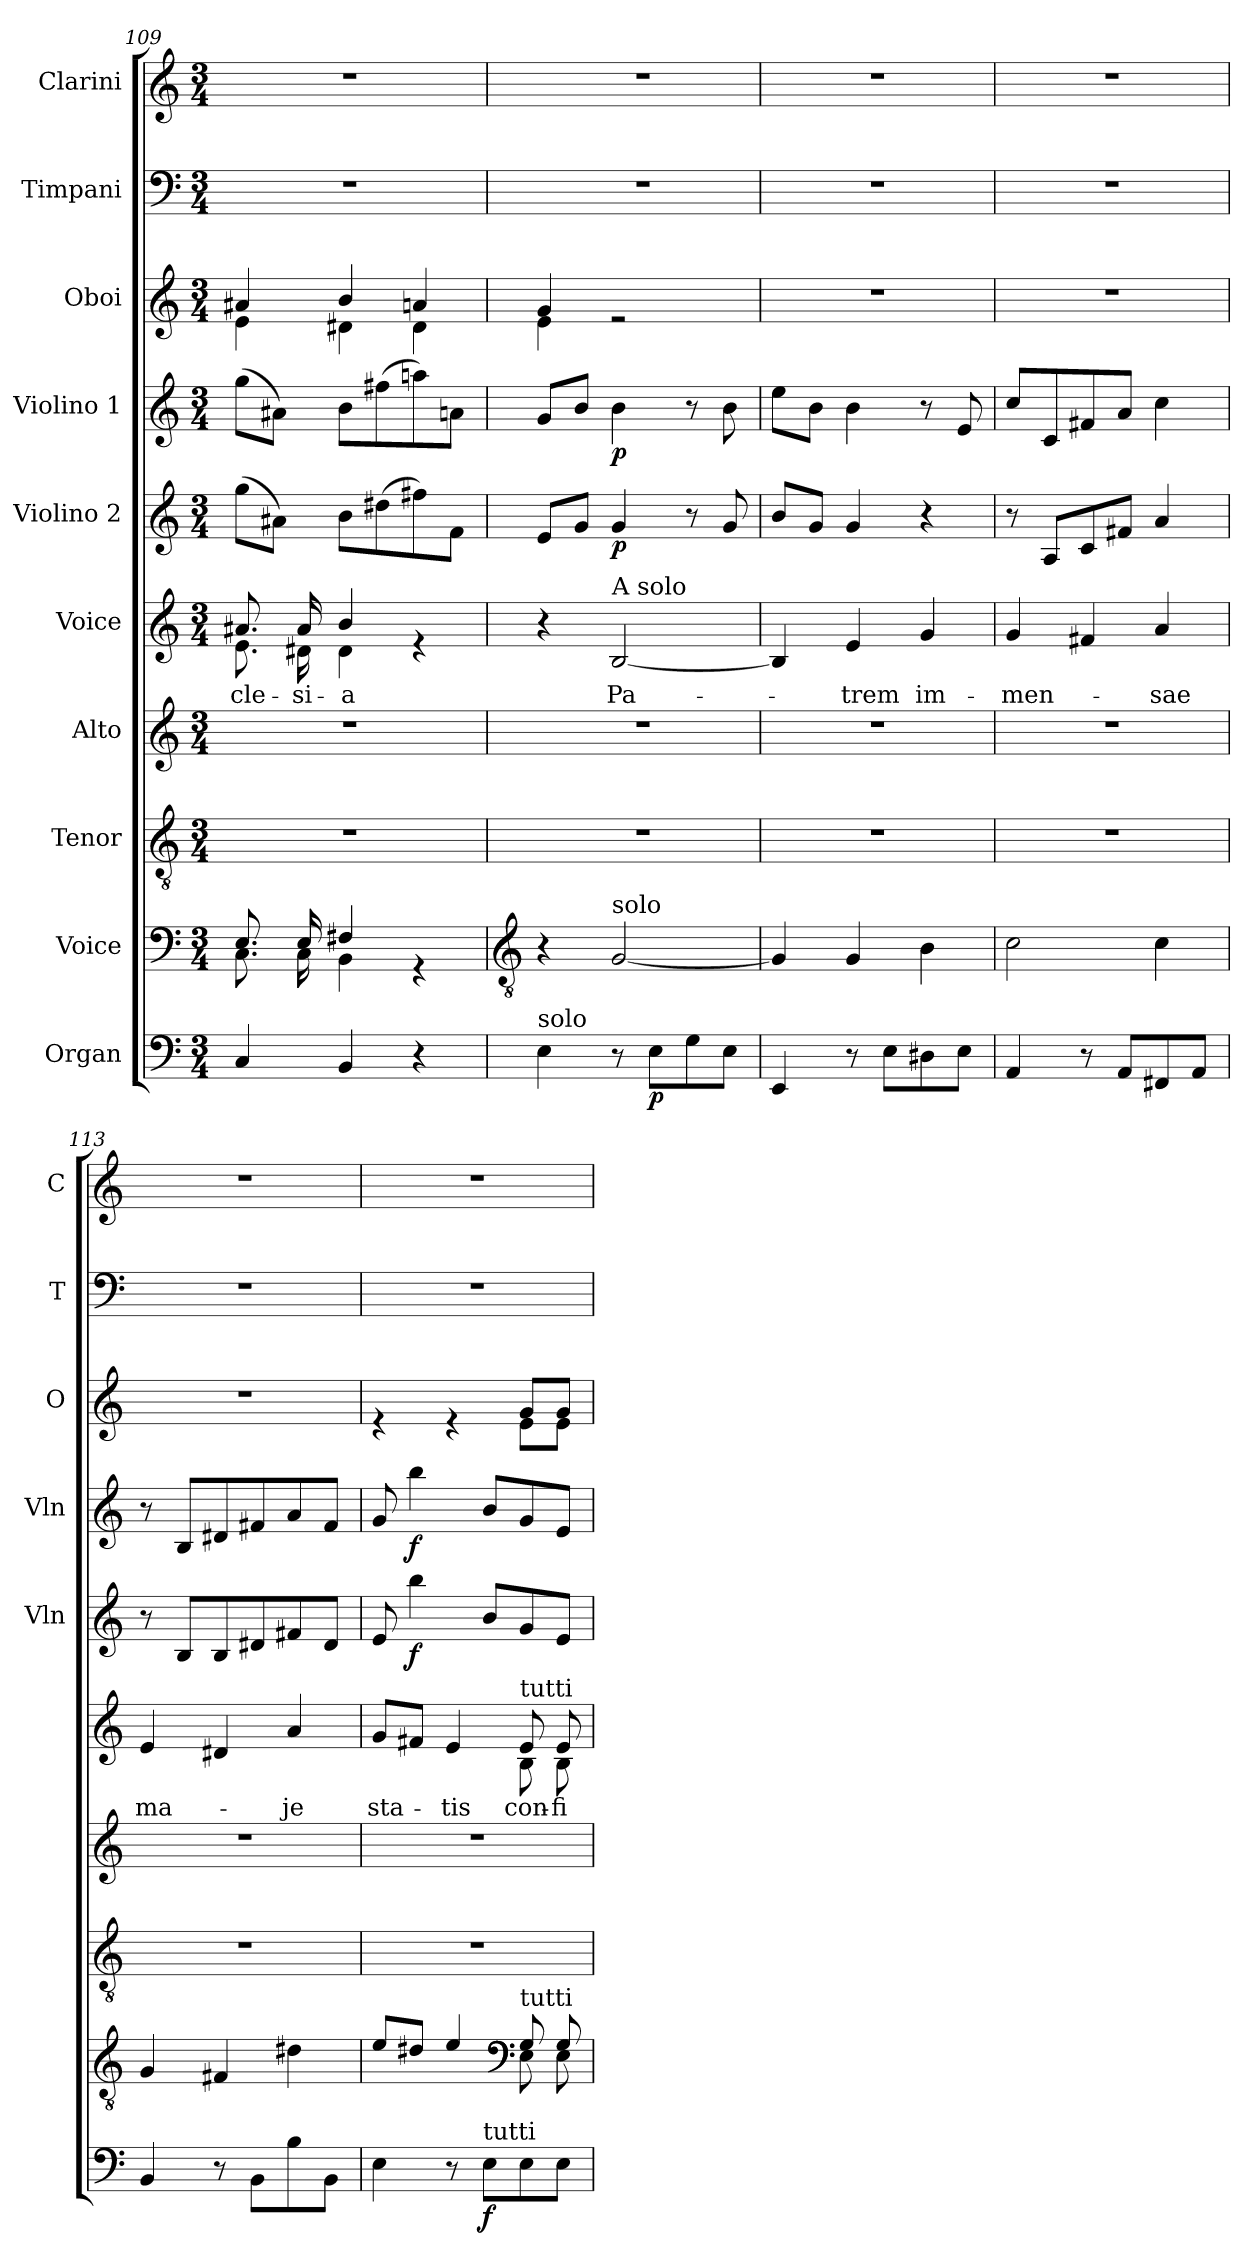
**kern	**dynam	**kern	**kern	**kern	**kern	**text	**kern	**dynam	**kern	**dynam	**kern	**kern	**kern
*part10	*part10	*part9	*part8	*part7	*part6	*part6	*part5	*part5	*part4	*part4	*part3	*part2	*part1
*staff10	*staff10	*staff9	*staff8	*staff7	*staff6	*staff6	*staff5	*staff5	*staff4	*staff4	*staff3	*staff2	*staff1
*I"Organ	*	*I"Voice	*I"Tenor	*I"Alto	*I"Voice	*	*I"Violino 2	*	*I"Violino 1	*	*I"Oboi	*I"Timpani	*I"Clarini
*	*	*	*	*	*	*	*I'Vln	*	*I'Vln	*	*I'O	*I'T	*I'C
*clefF4	*	*clefF4	*clefGv2	*clefG2	*clefG2	*	*clefG2	*	*clefG2	*	*clefG2	*clefF4	*clefG2
*k[]	*	*k[]	*k[]	*k[]	*k[]	*	*k[]	*	*k[]	*	*k[]	*k[]	*k[]
*M3/4	*	*M3/4	*M3/4	*M3/4	*M3/4	*	*M3/4	*	*M3/4	*	*M3/4	*M3/4	*M3/4
=109	=109	=109	=109	=109	=109	=109	=109	=109	=109	=109	=109	=109	=109
*	*	*^	*	*	*^	*	*	*	*	*	*	*	*
!	!	!	!	!	!	!	!	!LO:LY:b	!	!	!	!	!	!	!
*	*	*	*	*	*	*	*	*	*	*	*	*	*^	*	*
4C/	.	8.E/	8.C\	2.r	2.r	8.a#X/	8.e\	-cle-	(8gg\L	.	(8gg\L	.	4a#X/	4e\	2.r	2.r
.	.	.	.	.	.	.	.	.	8a#X\J)	.	8a#X\J)	.	.	.	.	.
!	!	!	!	!	!	!	!	!LO:LY:b	!	!	!	!	!	!	!	!
.	.	16E/	16C\	.	.	16a#/	16d#X\	-si-	.	.	.	.	.	.	.	.
!	!	!	!	!	!	!	!	!LO:LY:b	!	!	!	!	!	!	!	!
4BB/	.	4F#X/	4BB\	.	.	4b/	4d#\	-a	8b\L	.	8b\L	.	4b/	4d#X\	.	.
.	.	.	.	.	.	.	.	.	(8dd#X\	.	(8ff#X\	.	.	.	.	.
4r	.	4rGG	4ryy	.	.	4re	4ryy	.	8ff#X\)	.	8aani\)	.	4an/	4d#\	.	.
.	.	.	.	.	.	.	.	.	8f\J	.	8an\J	.	.	.	.	.
*	*	*v	*v	*	*	*v	*v	*	*	*	*	*	*	*	*	*
=110	=110	=110	=110	=110	=110	=110	=110	=110	=110	=110	=110	=110	=110	=110
*	*	*clefGv2	*	*	*	*	*	*	*	*	*	*	*	*
!LO:TX:a:t=solo	!	!	!	!	!	!	!	!	!	!	!	!	!	!
4E\	.	4r	2.r	2.r	4r	.	8e/L	.	8g/L	.	4g/	4e\	2.r	2.r
.	.	.	.	.	.	.	8g/J	.	8b/J	.	.	.	.	.
!	!	!	!	!	!LO:TX:a:t=A solo	!	!	!	!	!	!	!	!	!
!	!	!LO:TX:a:t=solo	!	!	!	!	!	!	!	!	!	!	!	!
!	!	!	!	!	!	!LO:LY:b	!	!LO:DY:b	!	!LO:DY:b	!	!	!	!
8r	.	[2G/	.	.	[2B/	Pa-	4g/	p	4b\	p	2re	2ryy	.	.
!	!LO:DY:b	!	!	!	!	!	!	!	!	!	!	!	!	!
8E\L	p	.	.	.	.	.	.	.	.	.	.	.	.	.
8G\	.	.	.	.	.	.	8r	.	8r	.	.	.	.	.
8E\J	.	.	.	.	.	.	8g/	.	8b\	.	.	.	.	.
*	*	*	*	*	*	*	*	*	*	*	*v	*v	*	*
!!LO:LB:g=z
=111	=111	=111	=111	=111	=111	=111	=111	=111	=111	=111	=111	=111	=111
4EE/	.	4G/]	2.r	2.r	4B/]	.	8b/L	.	8ee\L	.	2.r	2.r	2.r
.	.	.	.	.	.	.	8g/J	.	8b\J	.	.	.	.
!	!	!	!	!	!	!LO:LY:b	!	!	!	!	!	!	!
8r	.	4G/	.	.	4e/	-trem	4g/	.	4b\	.	.	.	.
8E\L	.	.	.	.	.	.	.	.	.	.	.	.	.
!	!	!	!	!	!	!LO:LY:b	!	!	!	!	!	!	!
8D#X\	.	4B\	.	.	4g/	im-	4r	.	8r	.	.	.	.
8E\J	.	.	.	.	.	.	.	.	8e/	.	.	.	.
=112	=112	=112	=112	=112	=112	=112	=112	=112	=112	=112	=112	=112	=112
!	!	!	!	!	!	!LO:LY:b	!	!	!	!	!	!	!
4AA/	.	2c\	2.r	2.r	4g/	-men-	8r	.	8cc/L	.	2.r	2.r	2.r
.	.	.	.	.	.	.	8A/L	.	8c/	.	.	.	.
8r	.	.	.	.	4f#X/	.	8c/	.	8f#X/	.	.	.	.
8AA/L	.	.	.	.	.	.	8f#X/J	.	8a/J	.	.	.	.
!	!	!	!	!	!	!LO:LY:b	!	!	!	!	!	!	!
8FF#X/	.	4c\	.	.	4a/	-sae	4a/	.	4cc\	.	.	.	.
8AA/J	.	.	.	.	.	.	.	.	.	.	.	.	.
=113	=113	=113	=113	=113	=113	=113	=113	=113	=113	=113	=113	=113	=113
!	!	!	!	!	!	!LO:LY:b	!	!	!	!	!	!	!
4BB/	.	4G/	2.r	2.r	4e/	ma-	8r	.	8r	.	2.r	2.r	2.r
.	.	.	.	.	.	.	8B/L	.	8B/L	.	.	.	.
8r	.	4F#X/	.	.	4d#X/	.	8B/	.	8d#X/	.	.	.	.
8BB\L	.	.	.	.	.	.	8d#X/	.	8f#X/	.	.	.	.
!	!	!	!	!	!	!LO:LY:b	!	!	!	!	!	!	!
8B\	.	4d#X\	.	.	4a/	-je	8f#X/	.	8a/	.	.	.	.
8BB\J	.	.	.	.	.	.	8d#/J	.	8f#/J	.	.	.	.
=114	=114	=114	=114	=114	=114	=114	=114	=114	=114	=114	=114	=114	=114
*	*	*^	*	*	*^	*	*	*	*	*	*	*	*
!	!	!	!	!	!	!	!	!LO:LY:b	!	!	!	!	!	!	!
*	*	*	*	*	*	*	*	*	*	*	*	*	*^	*	*
4E\	.	8e/L	2ryy	2.r	2.r	2ryy	8g/L	sta-	8e/	.	8g/	.	4re	2ryy	2.r	2.r
!	!	!	!	!	!	!	!	!	!	!LO:DY:b	!	!LO:DY:b	!	!	!	!
.	.	8d#X/J	.	.	.	.	8f#X/J	.	4bb\	f	4bb\	f	.	.	.	.
!	!	!	!	!	!	!	!	!LO:LY:b	!	!	!	!	!	!	!	!
8r	.	4e/	.	.	.	.	4e/	-tis	.	.	.	.	4re	.	.	.
!LO:TX:a:t=tutti	!	!	!	!	!	!	!	!	!	!	!	!	!	!	!	!
!	!LO:DY:b	!	!	!	!	!	!	!	!	!	!	!	!	!	!	!
8E\L	f	.	.	.	.	.	.	.	8b/L	.	8b/L	.	.	.	.	.
*	*	*clefF4	*	*	*	*	*	*	*	*	*	*	*	*	*	*
!	!	!	!	!	!	!LO:TX:a:t=tutti	!	!	!	!	!	!	!	!	!	!
!	!	!LO:TX:a:t=tutti	!	!	!	!	!	!	!	!	!	!	!	!	!	!
!	!	!	!	!	!	!	!	!LO:LY:b	!	!	!	!	!	!	!	!
8E\	.	8G/	8E\	.	.	8e/	8B\	con-	8g/	.	8g/	.	8g/L	8e\L	.	.
!	!	!	!	!	!	!	!	!LO:LY:b	!	!	!	!	!	!	!	!
8E\J	.	8G/	8E\	.	.	8e/	8B\	-fi-	8e/J	.	8e/J	.	8g/J	8e\J	.	.
*	*	*v	*v	*	*	*v	*v	*	*	*	*	*	*v	*v	*	*
=	=	=	=	=	=	=	=	=	=	=	=	=	=
*-	*-	*-	*-	*-	*-	*-	*-	*-	*-	*-	*-	*-	*-
